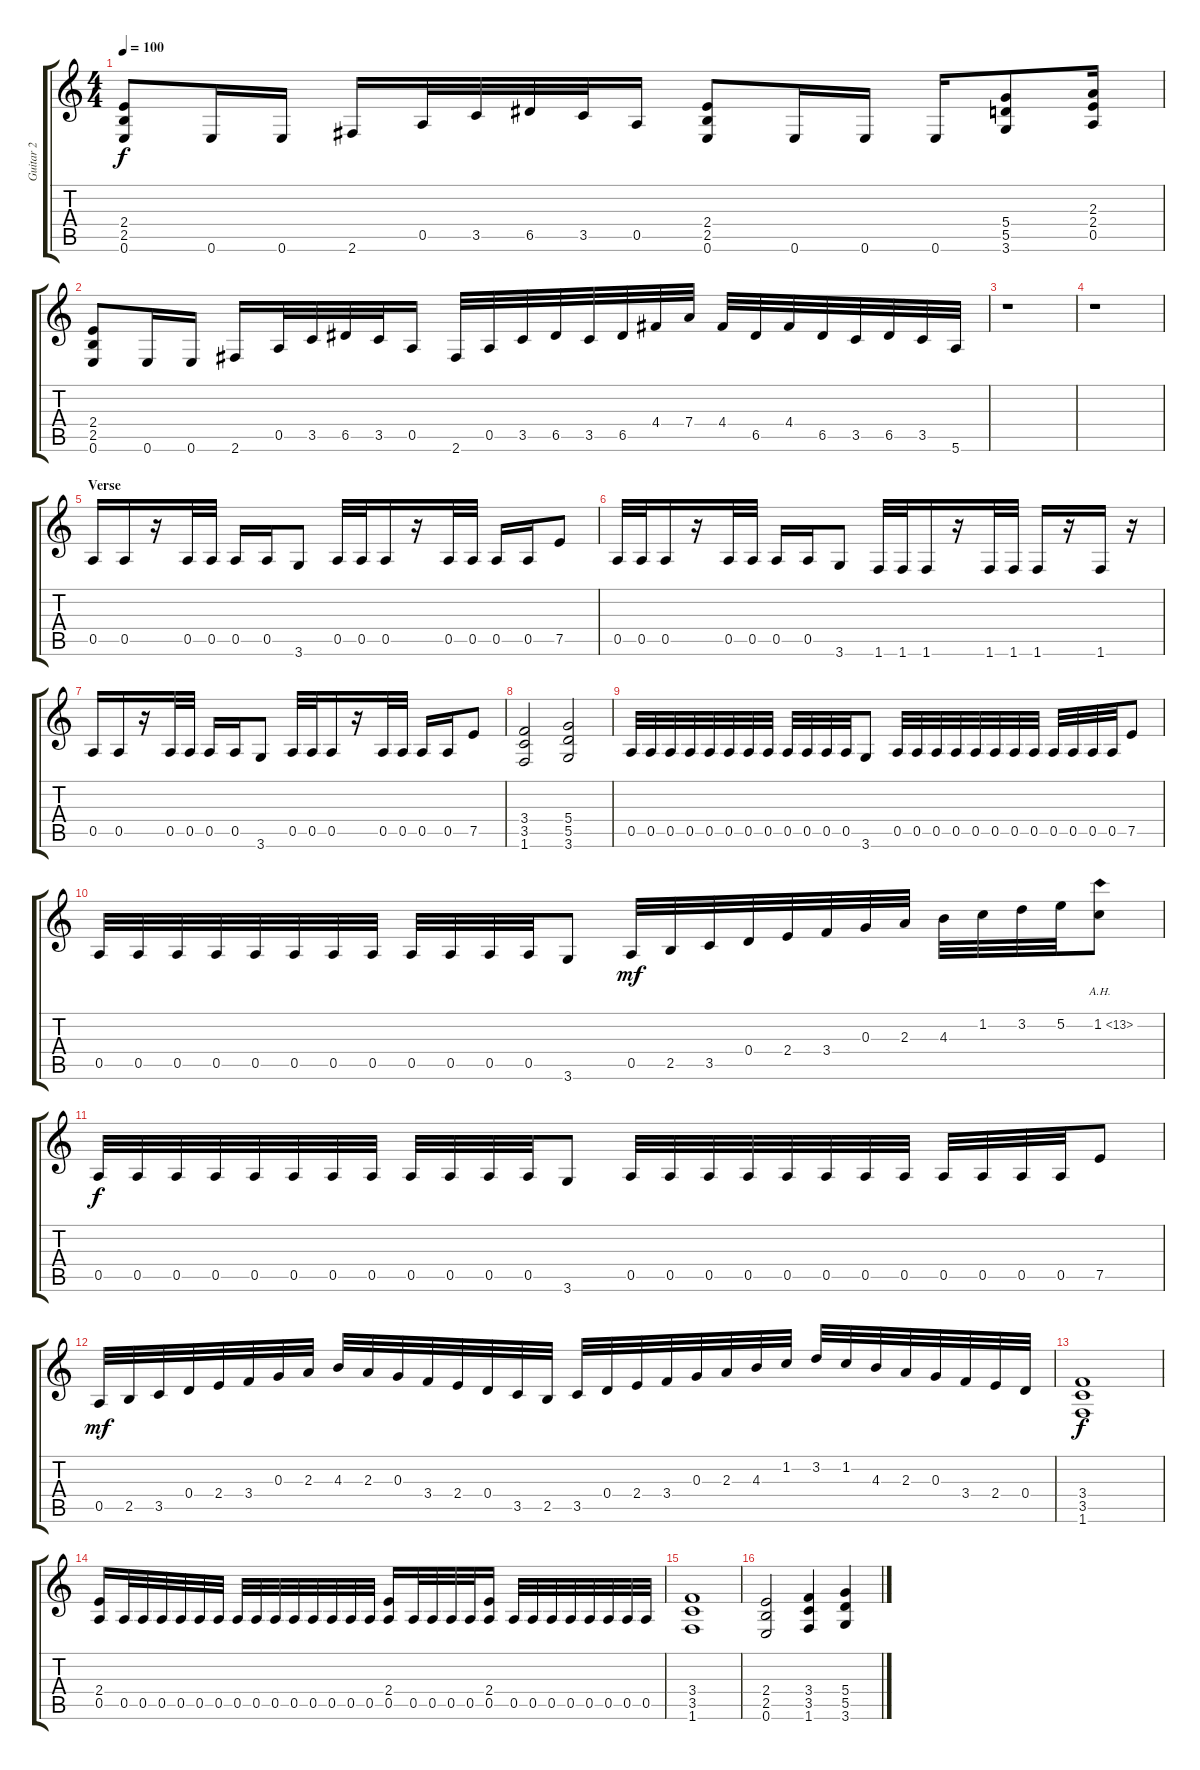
\track ("Guitar 2" "Guitar 2") {instrument distortionguitar}
\staff {score tabs}
\tuning (E4 B3 G3 D3 A2 E2) {hide}
\ts (4 4)
\tempo 100
\clef g2
\ks c
(2.4 2.5 0.6).8{dy f} 0.6.16 0.6.16 2.6.16 0.5.32 3.5.32 6.5.32 3.5.32 0.5.16 (2.4 2.5 0.6).8 0.6.16 0.6.16 0.6.16 (5.4 5.5 3.6).8 (2.3 2.4 0.5).16 |
(2.4 2.5 0.6).8 0.6.16 0.6.16 2.6.16 0.5.32 3.5.32 6.5.32 3.5.32 0.5.16 2.6.32 0.5.32 3.5.32 6.5.32 3.5.32 6.5.32 4.4.32 7.4.32 4.4.32 6.5.32 4.4.32 6.5.32 3.5.32 6.5.32 3.5.32 5.6.32 |
r.1 |
r.1 |
\section ("" "Verse")
0.5.16{volume 14} 0.5.16 r.16 0.5.32 0.5.32 0.5.16 0.5.16 3.6.8 0.5.32 0.5.32 0.5.16 r.16 0.5.32 0.5.32 0.5.16 0.5.16 7.5.8 |
0.5.32 0.5.32 0.5.16 r.16 0.5.32 0.5.32 0.5.16 0.5.16 3.6.8 1.6.32 1.6.32 1.6.16 r.16 1.6.32 1.6.32 1.6.16 r.16 1.6.16 r.16 |
0.5.16 0.5.16 r.16 0.5.32 0.5.32 0.5.16 0.5.16 3.6.8 0.5.32 0.5.32 0.5.16 r.16 0.5.32 0.5.32 0.5.16 0.5.16 7.5.8 |
(3.4 3.5 1.6).2 (5.4 5.5 3.6).2 |
0.5.32 0.5.32 0.5.32 0.5.32 0.5.32 0.5.32 0.5.32 0.5.32 0.5.32 0.5.32 0.5.32 0.5.32 3.6.8 0.5.32 0.5.32 0.5.32 0.5.32 0.5.32 0.5.32 0.5.32 0.5.32 0.5.32 0.5.32 0.5.32 0.5.32 7.5.8 |
0.5.32 0.5.32 0.5.32 0.5.32 0.5.32 0.5.32 0.5.32 0.5.32 0.5.32 0.5.32 0.5.32 0.5.32 3.6.8 0.5.32{dy mf} 2.5.32 3.5.32 0.4.32 2.4.32 3.4.32 0.3.32 2.3.32 4.3.32 1.2.32 3.2.32 5.2.32 1.2{ah 12}.8 |
0.5.32{dy f} 0.5.32 0.5.32 0.5.32 0.5.32 0.5.32 0.5.32 0.5.32 0.5.32 0.5.32 0.5.32 0.5.32 3.6.8 0.5.32 0.5.32 0.5.32 0.5.32 0.5.32 0.5.32 0.5.32 0.5.32 0.5.32 0.5.32 0.5.32 0.5.32 7.5.8 |
0.5.32{dy mf} 2.5.32 3.5.32 0.4.32 2.4.32 3.4.32 0.3.32 2.3.32 4.3.32 2.3.32 0.3.32 3.4.32 2.4.32 0.4.32 3.5.32 2.5.32 3.5.32 0.4.32 2.4.32 3.4.32 0.3.32 2.3.32 4.3.32 1.2.32 3.2.32 1.2.32 4.3.32 2.3.32 0.3.32 3.4.32 2.4.32 0.4.32 |
\section ("" "")
(3.4 3.5 1.6).1{dy f} |
(2.4 0.5).16 0.5.32 0.5.32 0.5.32 0.5.32 0.5.32 0.5.32 0.5.32 0.5.32 0.5.32 0.5.32 0.5.32 0.5.32 0.5.32 0.5.32 (2.4 0.5).16 0.5.32 0.5.32 0.5.32 0.5.32 (2.4 0.5).16 0.5.32 0.5.32 0.5.32 0.5.32 0.5.32 0.5.32 0.5.32 0.5.32 |
(3.4 3.5 1.6).1 |
(2.4 2.5 0.6).2 (3.4 3.5 1.6).4 (5.4 5.5 3.6).4
